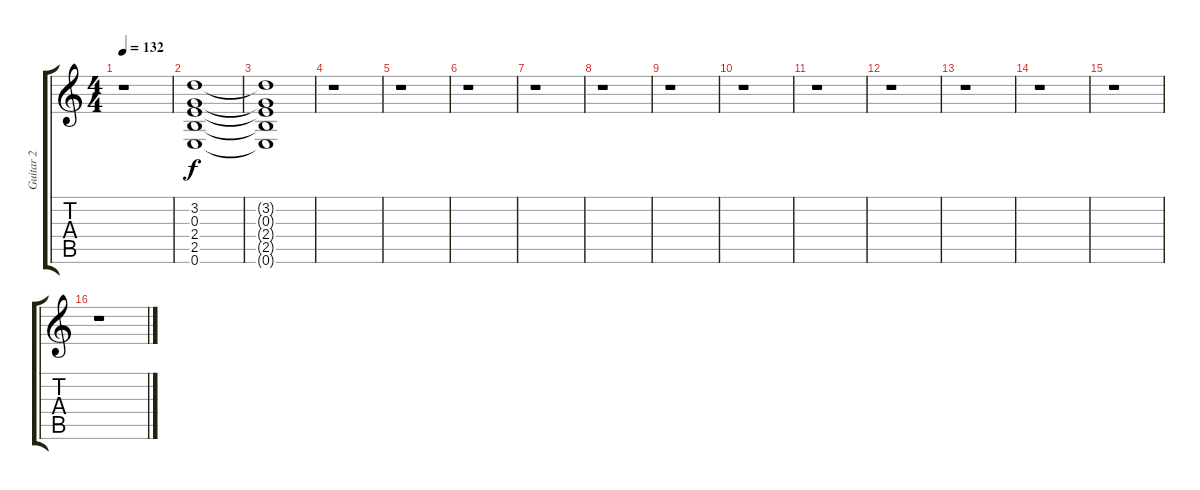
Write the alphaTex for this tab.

\track ("Guitar 2" "Guitar 2") {instrument electricguitarclean}
\staff {score tabs}
\tuning (E4 B3 G3 D3 A2 E2) {hide}
\ts (4 4)
\tempo 132
\clef g2
\ks c
r.1{dy f instrument electricguitarclean} |
(3.2 0.3 2.4 2.5 0.6).1 |
(3.2{t} 0.3{t} 2.4{t} 2.5{t} 0.6{t}).1 |
r.1 |
r.1 |
r.1 |
r.1 |
r.1 |
r.1 |
r.1 |
r.1 |
r.1 |
r.1 |
r.1 |
r.1 |
r.1
